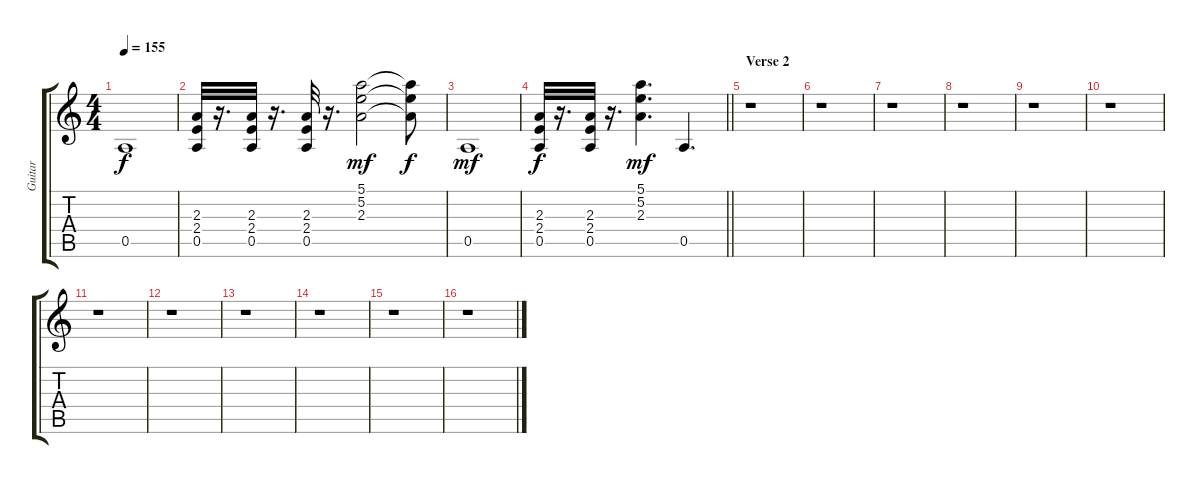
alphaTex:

\track ("Guitar" "Guitar") {instrument distortionguitar}
\staff {score tabs}
\tuning (E4 B3 G3 D3 A2 E2) {hide}
\ts (4 4)
\tempo 155
\clef g2
\ks c
0.5.1{dy f} |
(2.3 2.4 0.5).32 r.16{d} (2.3 2.4 0.5).32 r.16{d} (2.3 2.4 0.5).32 r.16{d} (5.1 5.2 2.3).2{dy mf} (5.1{t} 5.2{t} 2.3{t}).8{dy f} |
0.5.1{dy mf} |
\barLineRight lightlight
(2.3 2.4 0.5).32{dy f} r.16{d} (2.3 2.4 0.5).32 r.16{d} (5.1 5.2 2.3).4{d dy mf} 0.5.4{d} |
\section ("" "Verse 2")
r.1 |
r.1 |
r.1 |
r.1 |
r.1 |
r.1 |
r.1 |
r.1 |
r.1 |
r.1 |
r.1 |
r.1
